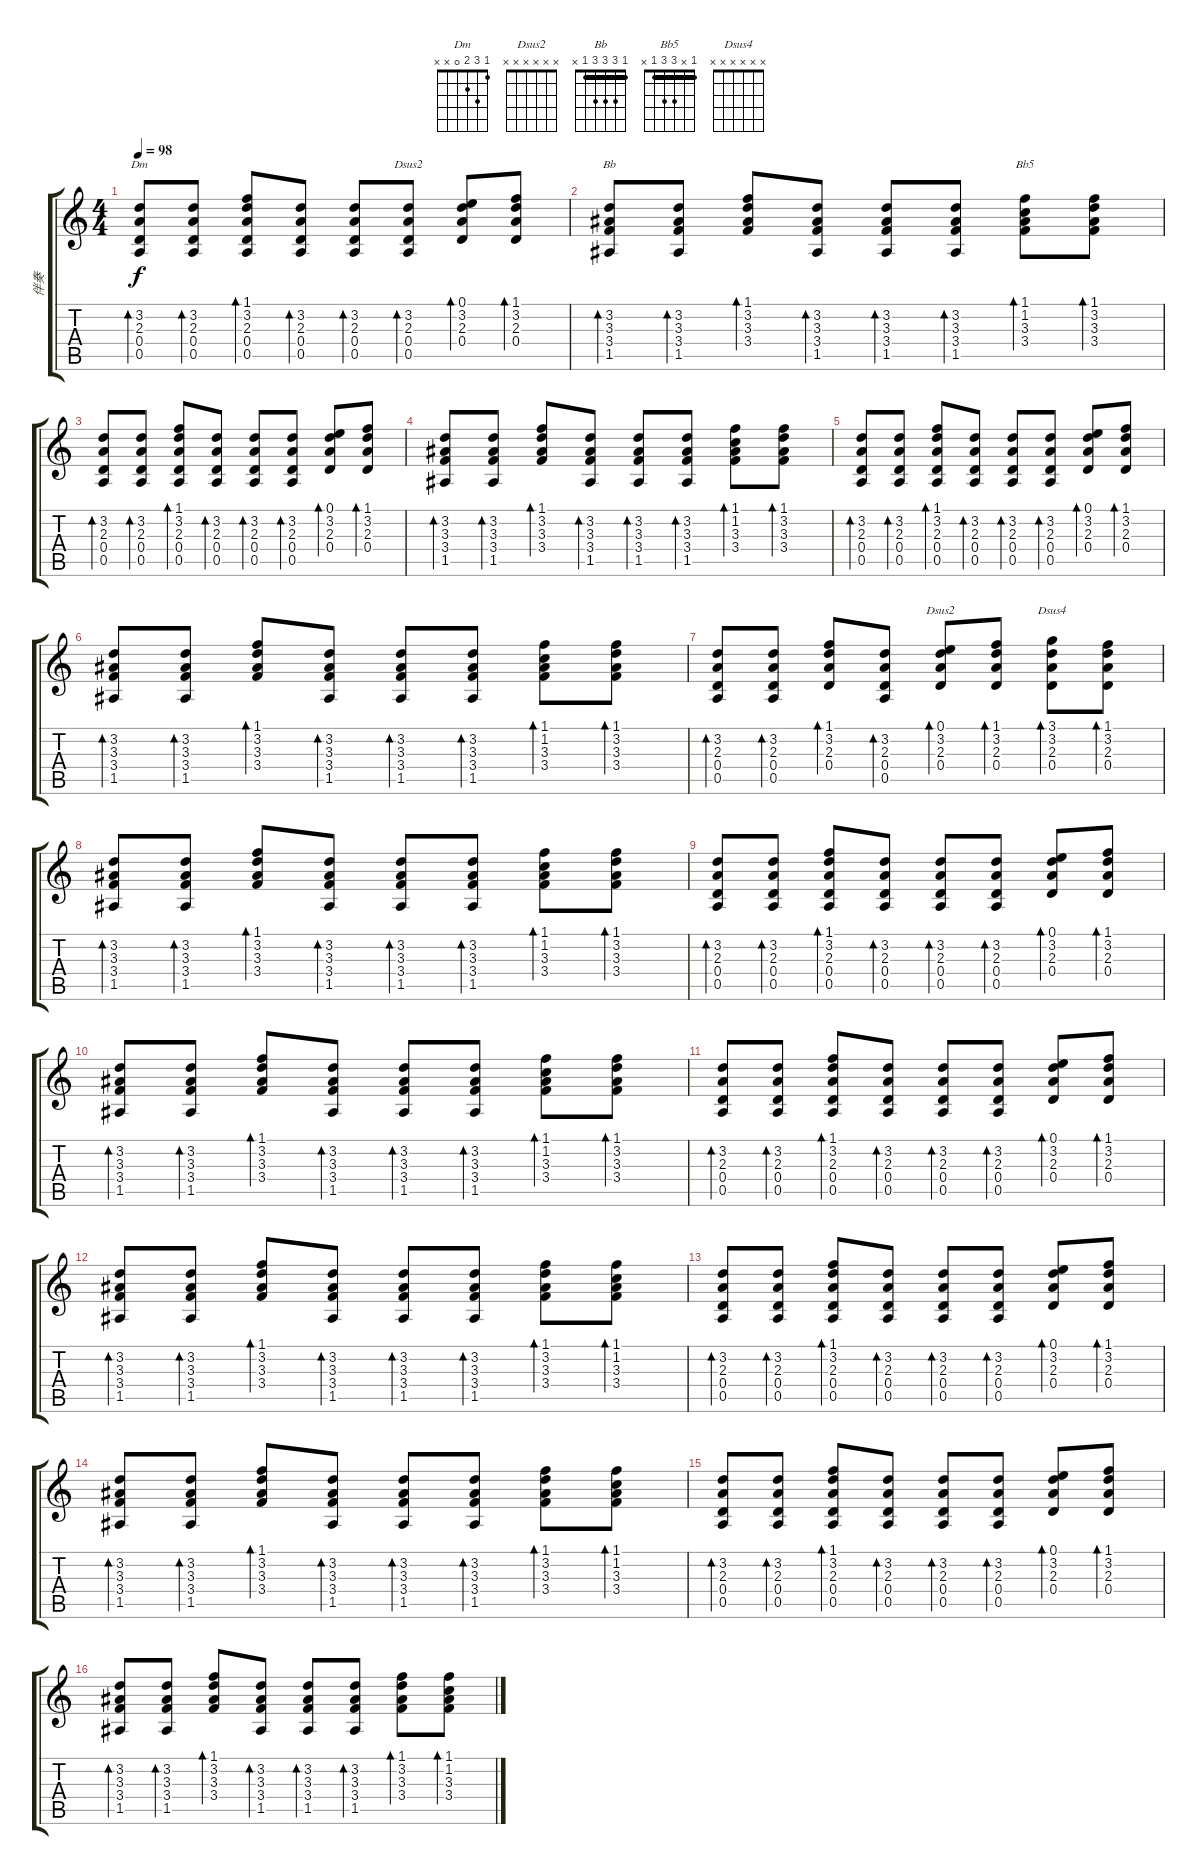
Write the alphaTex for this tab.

\track ("伴奏" "伴奏") {instrument acousticguitarsteel}
\staff {score tabs}
\tuning (E4 B3 G3 D3 A2 E2) {hide}
\chord ("Dm" 1 3 2 0 x x)
\chord ("Dsus2" 0 3 2 0 x x)
\chord ("Bb" 1 3 3 3 1 x) {barre 1}
\chord ("Bb5" 1 x 3 3 1 x) {barre 1}
\chord ("Dsus2" x x x x x x)
\chord ("Dsus4" x x x x x x)
\ts (4 4)
\tempo 98
\clef g2
\ks c
(3.2 2.3 0.4 0.5).8{bd 30 ch "Dm" dy f} (3.2 2.3 0.4 0.5).8{bd 30} (1.1 3.2 2.3 0.4 0.5).8{bd 30} (3.2 2.3 0.4 0.5).8{bd 30} (3.2 2.3 0.4 0.5).8{bd 30} (3.2 2.3 0.4 0.5).8{bd 30 ch "Dsus2"} (0.1 3.2 2.3 0.4).8{bd 30} (1.1 3.2 2.3 0.4).8{bd 30} |
(3.2 3.3 3.4 1.5).8{bd 30 ch "Bb"} (3.2 3.3 3.4 1.5).8{bd 30} (1.1 3.2 3.3 3.4).8{bd 30} (3.2 3.3 3.4 1.5).8{bd 30} (3.2 3.3 3.4 1.5).8{bd 30} (3.2 3.3 3.4 1.5).8{bd 30} (1.1 1.2 3.3 3.4).8{bd 30 ch "Bb5"} (1.1 3.2 3.3 3.4).8{bd 30} |
(3.2 2.3 0.4 0.5).8{bd 30} (3.2 2.3 0.4 0.5).8{bd 30} (1.1 3.2 2.3 0.4 0.5).8{bd 30} (3.2 2.3 0.4 0.5).8{bd 30} (3.2 2.3 0.4 0.5).8{bd 30} (3.2 2.3 0.4 0.5).8{bd 30} (0.1 3.2 2.3 0.4).8{bd 30} (1.1 3.2 2.3 0.4).8{bd 30} |
(3.2 3.3 3.4 1.5).8{bd 30} (3.2 3.3 3.4 1.5).8{bd 30} (1.1 3.2 3.3 3.4).8{bd 30} (3.2 3.3 3.4 1.5).8{bd 30} (3.2 3.3 3.4 1.5).8{bd 30} (3.2 3.3 3.4 1.5).8{bd 30} (1.1 1.2 3.3 3.4).8{bd 30} (1.1 3.2 3.3 3.4).8{bd 30} |
(3.2 2.3 0.4 0.5).8{bd 30} (3.2 2.3 0.4 0.5).8{bd 30} (1.1 3.2 2.3 0.4 0.5).8{bd 30} (3.2 2.3 0.4 0.5).8{bd 30} (3.2 2.3 0.4 0.5).8{bd 30} (3.2 2.3 0.4 0.5).8{bd 30} (0.1 3.2 2.3 0.4).8{bd 30} (1.1 3.2 2.3 0.4).8{bd 30} |
(3.2 3.3 3.4 1.5).8{bd 30} (3.2 3.3 3.4 1.5).8{bd 30} (1.1 3.2 3.3 3.4).8{bd 30} (3.2 3.3 3.4 1.5).8{bd 30} (3.2 3.3 3.4 1.5).8{bd 30} (3.2 3.3 3.4 1.5).8{bd 30} (1.1 1.2 3.3 3.4).8{bd 30} (1.1 3.2 3.3 3.4).8{bd 30} |
(3.2 2.3 0.4 0.5).8{bd 30} (3.2 2.3 0.4 0.5).8{bd 30} (1.1 3.2 2.3 0.4).8{bd 30} (3.2 2.3 0.4 0.5).8{bd 30} (0.1 3.2 2.3 0.4).8{bd 30 ch "Dsus2"} (1.1 3.2 2.3 0.4).8{bd 30} (3.1 3.2 2.3 0.4).8{bd 30 ch "Dsus4"} (1.1 3.2 2.3 0.4).8{bd 30} |
(3.2 3.3 3.4 1.5).8{bd 30} (3.2 3.3 3.4 1.5).8{bd 30} (1.1 3.2 3.3 3.4).8{bd 30} (3.2 3.3 3.4 1.5).8{bd 30} (3.2 3.3 3.4 1.5).8{bd 30} (3.2 3.3 3.4 1.5).8{bd 30} (1.1 1.2 3.3 3.4).8{bd 30} (1.1 3.2 3.3 3.4).8{bd 30} |
(3.2 2.3 0.4 0.5).8{bd 30} (3.2 2.3 0.4 0.5).8{bd 30} (1.1 3.2 2.3 0.4 0.5).8{bd 30} (3.2 2.3 0.4 0.5).8{bd 30} (3.2 2.3 0.4 0.5).8{bd 30} (3.2 2.3 0.4 0.5).8{bd 30} (0.1 3.2 2.3 0.4).8{bd 30} (1.1 3.2 2.3 0.4).8{bd 30} |
(3.2 3.3 3.4 1.5).8{bd 30} (3.2 3.3 3.4 1.5).8{bd 30} (1.1 3.2 3.3 3.4).8{bd 30} (3.2 3.3 3.4 1.5).8{bd 30} (3.2 3.3 3.4 1.5).8{bd 30} (3.2 3.3 3.4 1.5).8{bd 30} (1.1 1.2 3.3 3.4).8{bd 30} (1.1 3.2 3.3 3.4).8{bd 30} |
(3.2 2.3 0.4 0.5).8{bd 30} (3.2 2.3 0.4 0.5).8{bd 30} (1.1 3.2 2.3 0.4 0.5).8{bd 30} (3.2 2.3 0.4 0.5).8{bd 30} (3.2 2.3 0.4 0.5).8{bd 30} (3.2 2.3 0.4 0.5).8{bd 30} (0.1 3.2 2.3 0.4).8{bd 30} (1.1 3.2 2.3 0.4).8{bd 30} |
(3.2 3.3 3.4 1.5).8{bd 30} (3.2 3.3 3.4 1.5).8{bd 30} (1.1 3.2 3.3 3.4).8{bd 30} (3.2 3.3 3.4 1.5).8{bd 30} (3.2 3.3 3.4 1.5).8{bd 30} (3.2 3.3 3.4 1.5).8{bd 30} (1.1 3.2 3.3 3.4).8{bd 30} (1.1 1.2 3.3 3.4).8{bd 30} |
(3.2 2.3 0.4 0.5).8{bd 30} (3.2 2.3 0.4 0.5).8{bd 30} (1.1 3.2 2.3 0.4 0.5).8{bd 30} (3.2 2.3 0.4 0.5).8{bd 30} (3.2 2.3 0.4 0.5).8{bd 30} (3.2 2.3 0.4 0.5).8{bd 30} (0.1 3.2 2.3 0.4).8{bd 30} (1.1 3.2 2.3 0.4).8{bd 30} |
(3.2 3.3 3.4 1.5).8{bd 30} (3.2 3.3 3.4 1.5).8{bd 30} (1.1 3.2 3.3 3.4).8{bd 30} (3.2 3.3 3.4 1.5).8{bd 30} (3.2 3.3 3.4 1.5).8{bd 30} (3.2 3.3 3.4 1.5).8{bd 30} (1.1 3.2 3.3 3.4).8{bd 30} (1.1 1.2 3.3 3.4).8{bd 30} |
(3.2 2.3 0.4 0.5).8{bd 30} (3.2 2.3 0.4 0.5).8{bd 30} (1.1 3.2 2.3 0.4 0.5).8{bd 30} (3.2 2.3 0.4 0.5).8{bd 30} (3.2 2.3 0.4 0.5).8{bd 30} (3.2 2.3 0.4 0.5).8{bd 30} (0.1 3.2 2.3 0.4).8{bd 30} (1.1 3.2 2.3 0.4).8{bd 30} |
(3.2 3.3 3.4 1.5).8{bd 30} (3.2 3.3 3.4 1.5).8{bd 30} (1.1 3.2 3.3 3.4).8{bd 30} (3.2 3.3 3.4 1.5).8{bd 30} (3.2 3.3 3.4 1.5).8{bd 30} (3.2 3.3 3.4 1.5).8{bd 30} (1.1 3.2 3.3 3.4).8{bd 30} (1.1 1.2 3.3 3.4).8{bd 30}
